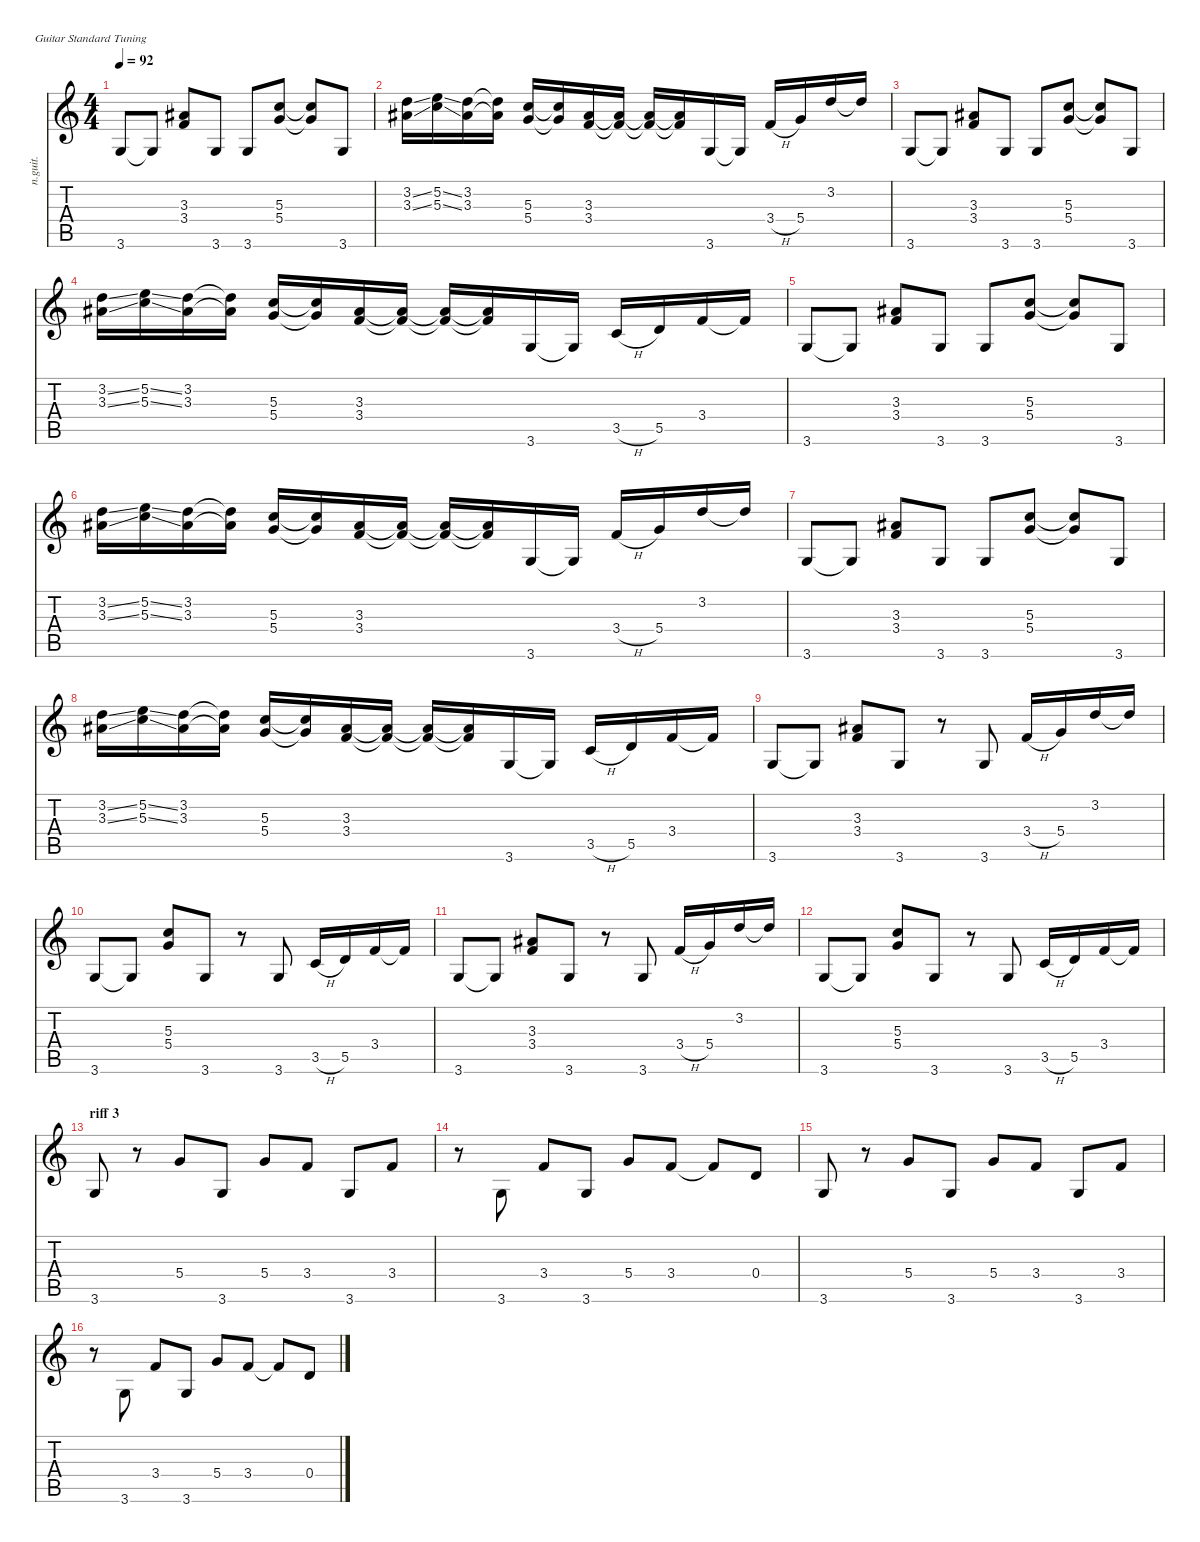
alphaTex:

\defaultSystemsLayout 4
\hideDynamics
\bracketExtendMode nobrackets
\otherSystemsTrackNameOrientation horizontal
\track ("rythm guitar" "n.guit.") {instrument acousticguitarnylon}
\staff {score tabs}
\tuning (E4 B3 G3 D3 A2 E2)
\ts (4 4)
\tempo 92
\clef g2
\ks c
3.6.8{dy f beam Up} 3.6{t}.8{beam Up} (3.3{acc #} 3.4).8{beam Up} 3.6.8{beam Up} 3.6.8{beam Up} (5.3 5.4).8{beam Up} (5.3{t} 5.4{t}).8{beam Up} 3.6.8{beam Up} |
(3.2{ss} 3.3{ss acc #}).16{beam Down} (5.2{ss} 5.3{ss}).16{beam Down} (3.2 3.3{acc #}).16{beam Down} (3.2{t} 3.3{t acc #}).16{beam Down} (5.3 5.4).16{beam Up} (5.3{t} 5.4{t}).16{beam Up} (3.3{acc #} 3.4).16{beam Up} (3.3{t acc #} 3.4{t}).16{beam Up} (3.3{t acc #} 3.4{t}).16{beam Up} (3.3{t acc #} 3.4{t}).16{beam Up} 3.6.16{beam Up} 3.6{t}.16{beam Up} 3.4{h}.16{beam Up} 5.4.16{beam Up} 3.2.16{beam Up} 3.2{t}.16{beam Up} |
3.6.8{beam Up} 3.6{t}.8{beam Up} (3.3{acc #} 3.4).8{beam Up} 3.6.8{beam Up} 3.6.8{beam Up} (5.3 5.4).8{beam Up} (5.3{t} 5.4{t}).8{beam Up} 3.6.8{beam Up} |
(3.2{ss} 3.3{ss acc #}).16{beam Down} (5.2{ss} 5.3{ss}).16{beam Down} (3.2 3.3{acc #}).16{beam Down} (3.2{t} 3.3{t acc #}).16{beam Down} (5.3 5.4).16{beam Up} (5.3{t} 5.4{t}).16{beam Up} (3.3{acc #} 3.4).16{beam Up} (3.3{t acc #} 3.4{t}).16{beam Up} (3.3{t acc #} 3.4{t}).16{beam Up} (3.3{t acc #} 3.4{t}).16{beam Up} 3.6.16{beam Up} 3.6{t}.16{beam Up} 3.5{h}.16{beam Up} 5.5.16{beam Up} 3.4.16{beam Up} 3.4{t}.16{beam Up} |
3.6.8{beam Up} 3.6{t}.8{beam Up} (3.3{acc #} 3.4).8{beam Up} 3.6.8{beam Up} 3.6.8{beam Up} (5.3 5.4).8{beam Up} (5.3{t} 5.4{t}).8{beam Up} 3.6.8{beam Up} |
(3.2{ss} 3.3{ss acc #}).16{beam Down} (5.2{ss} 5.3{ss}).16{beam Down} (3.2 3.3{acc #}).16{beam Down} (3.2{t} 3.3{t acc #}).16{beam Down} (5.3 5.4).16{beam Up} (5.3{t} 5.4{t}).16{beam Up} (3.3{acc #} 3.4).16{beam Up} (3.3{t acc #} 3.4{t}).16{beam Up} (3.3{t acc #} 3.4{t}).16{beam Up} (3.3{t acc #} 3.4{t}).16{beam Up} 3.6.16{beam Up} 3.6{t}.16{beam Up} 3.4{h}.16{beam Up} 5.4.16{beam Up} 3.2.16{beam Up} 3.2{t}.16{beam Up} |
3.6.8{beam Up} 3.6{t}.8{beam Up} (3.3{acc #} 3.4).8{beam Up} 3.6.8{beam Up} 3.6.8{beam Up} (5.3 5.4).8{beam Up} (5.3{t} 5.4{t}).8{beam Up} 3.6.8{beam Up} |
(3.2{ss} 3.3{ss acc #}).16{beam Down} (5.2{ss} 5.3{ss}).16{beam Down} (3.2 3.3{acc #}).16{beam Down} (3.2{t} 3.3{t acc #}).16{beam Down} (5.3 5.4).16{beam Up} (5.3{t} 5.4{t}).16{beam Up} (3.3{acc #} 3.4).16{beam Up} (3.3{t acc #} 3.4{t}).16{beam Up} (3.3{t acc #} 3.4{t}).16{beam Up} (3.3{t acc #} 3.4{t}).16{beam Up} 3.6.16{beam Up} 3.6{t}.16{beam Up} 3.5{h}.16{beam Up} 5.5.16{beam Up} 3.4.16{beam Up} 3.4{t}.16{beam Up} |
3.6.8{beam Up} 3.6{t}.8{beam Up} (3.3{acc #} 3.4).8{beam Up} 3.6.8{beam Up} r.8{beam Up} 3.6.8{beam Up} 3.4{h}.16{beam Up} 5.4.16{beam Up} 3.2.16{beam Up} 3.2{t}.16{beam Up} |
3.6.8{beam Up} 3.6{t}.8{beam Up} (5.3 5.4).8{beam Up} 3.6.8{beam Up} r.8{beam Up} 3.6.8{beam Up} 3.5{h}.16{beam Up} 5.5.16{beam Up} 3.4.16{beam Up} 3.4{t}.16{beam Up} |
3.6.8{beam Up} 3.6{t}.8{beam Up} (3.3{acc #} 3.4).8{beam Up} 3.6.8{beam Up} r.8{beam Up} 3.6.8{beam Up} 3.4{h}.16{beam Up} 5.4.16{beam Up} 3.2.16{beam Up} 3.2{t}.16{beam Up} |
3.6.8{beam Up} 3.6{t}.8{beam Up} (5.3 5.4).8{beam Up} 3.6.8{beam Up} r.8{beam Up} 3.6.8{beam Up} 3.5{h}.16{beam Up} 5.5.16{beam Up} 3.4.16{beam Up} 3.4{t}.16{beam Up} |
\section ("" "riff 3")
3.6.8{beam Up} r.8{beam Up} 5.4.8{beam Up} 3.6.8{beam Up} 5.4.8{beam Up} 3.4.8{beam Up} 3.6.8{beam Up} 3.4.8{beam Up} |
r.8{beam Down} 3.6.8{beam Up} 3.4.8{beam Up} 3.6.8{beam Up} 5.4.8{beam Up} 3.4.8{beam Up} 3.4{t}.8{beam Up} 0.4.8{beam Up} |
3.6.8{beam Up} r.8{beam Up} 5.4.8{beam Up} 3.6.8{beam Up} 5.4.8{beam Up} 3.4.8{beam Up} 3.6.8{beam Up} 3.4.8{beam Up} |
r.8{beam Down} 3.6.8{beam Up} 3.4.8{beam Up} 3.6.8{beam Up} 5.4.8{beam Up} 3.4.8{beam Up} 3.4{t}.8{beam Up} 0.4.8{beam Up}
